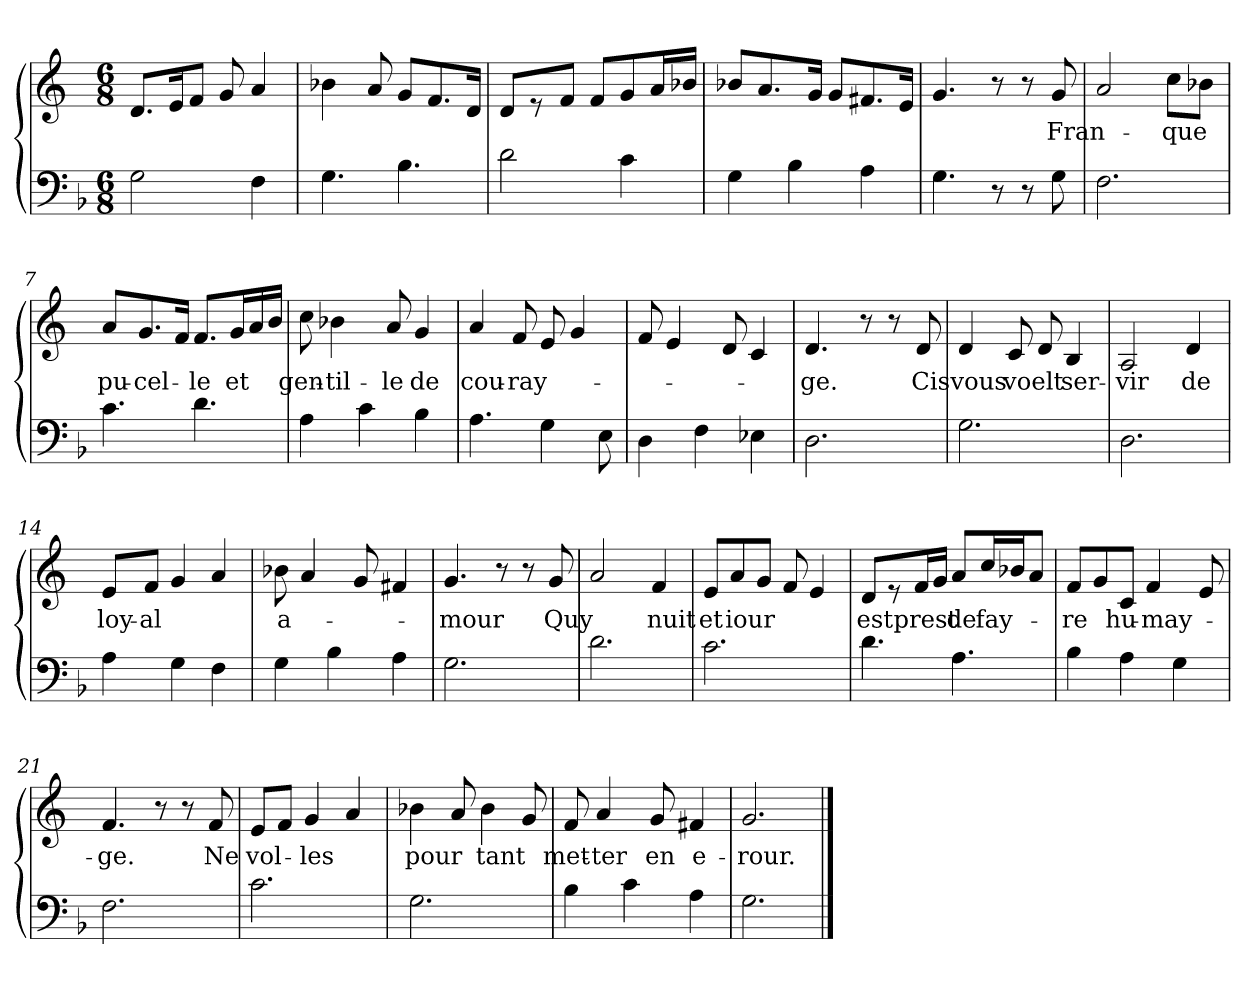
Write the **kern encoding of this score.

**kern	**kern	**text
*part2	*part1	*part1
*staff2	*staff1	*staff1
*clefF4	*clefG2	*
*k[b-]	*k[]	*
*F:	*C:	*
*M6/8	*M6/8	*
=1	=1	=1
2G\	8.d/L	.
.	16e/k	.
.	8f/J	.
.	8g/	.
4F\	4a/	.
=2	=2	=2
4.G\	4b-i\	.
.	8a/	.
4.B-\	8g/L	.
.	8.f/	.
.	16d/Jk	.
=3	=3	=3
2d\	8d/L	.
.	8r	.
.	8f/J	.
.	8f/L	.
4c\	8g/	.
.	16a/L	.
.	16b-i/JJ	.
=4	=4	=4
4G\	8b-i/L	.
.	8.a/	.
4B-\	.	.
.	16g/Jk	.
.	8g/L	.
4A\	8.f#i/	.
.	16e/Jk	.
=5	=5	=5
4.G\	4.g/	.
8r	8r	.
8r	8r	.
!	!	!LO:LY:b
8G\	8g/	Fran-
=6	=6	=6
2.F\	2a/	.
!	!	!LO:LY:b
.	8cc\L	-que
.	8b-i\J	.
=7	=7	=7
!	!	!LO:LY:b
4.c\	8a/L	pu-
!	!	!LO:LY:b
.	8.g/	-cel-
.	16f/Jk	.
!	!	!LO:LY:b
4.d\	8.f/L	-le
!	!	!LO:LY:b
.	16g/L	et
.	16a/	.
.	16b/JJ	.
!!LO:LB:g=z
=8	=8	=8
!	!	!LO:LY:b
4A\	8cc\	gen-
!	!	!LO:LY:b
.	4b-i\	-til-
4c\	.	.
!	!	!LO:LY:b
.	8a/	-le
!	!	!LO:LY:b
4B-\	4g/	de
=9	=9	=9
!	!	!LO:LY:b
4.A\	4a/	cou-
!	!	!LO:LY:b
.	8f/	-ray-
4G\	8e/	.
.	4g/	.
8E\	.	.
=10	=10	=10
4D\	8f/	.
.	4e/	.
4F\	.	.
.	8d/	.
4E-i\	4c/	.
=11	=11	=11
!	!	!LO:LY:b
2.D\	4.d/	-ge.
.	8r	.
.	8r	.
!	!	!LO:LY:b
.	8d/	Cis
=12	=12	=12
!	!	!LO:LY:b
2.G\	4d/	vous
!	!	!LO:LY:b
.	8c/	voelt
.	8d/	.
!	!	!LO:LY:b
.	4B/	ser-
=13	=13	=13
!	!	!LO:LY:b
2.D\	2A/	-vir
!	!	!LO:LY:b
.	4d/	de
=14	=14	=14
!	!	!LO:LY:b
4A\	8e/L	loy-
!	!	!LO:LY:b
.	8f/J	-al
4G\	4g/	.
4F\	4a/	.
=15	=15	=15
!	!	!LO:LY:b
4G\	8b-i\	a-
.	4a/	.
4B-\	.	.
.	8g/	.
4A\	4f#i/	.
=16	=16	=16
!	!	!LO:LY:b
2.G\	4.g/	-mour
.	8r	.
.	8r	.
!	!	!LO:LY:b
.	8g/	Quy
!!LO:LB:g=z
=17	=17	=17
2.d\	2a/	.
!	!	!LO:LY:b
.	4f/	nuit
=18	=18	=18
!	!	!LO:LY:b
2.c\	8e/L	et
!	!	!LO:LY:b
.	8a/	iour
.	8g/J	.
.	8f/	.
.	4e/	.
=19	=19	=19
!	!	!LO:LY:b
4.d\	8d/L	est
.	8r	.
!	!	!LO:LY:b
.	16f/L	prest
.	16g/JJ	.
!	!	!LO:LY:b
4.A\	8a/L	de
!	!	!LO:LY:b
.	16cc/L	fay-
.	16b-i/J	.
.	8a/J	.
=20	=20	=20
!	!	!LO:LY:b
4B-\	8f/L	-re
.	8g/	.
!	!	!LO:LY:b
4A\	8c/J	hu-
!	!	!LO:LY:b
.	4f/	-may-
4G\	.	.
.	8e/	.
=21	=21	=21
!	!	!LO:LY:b
2.F\	4.f/	-ge.
.	8r	.
.	8r	.
!	!	!LO:LY:b
.	8f/	Ne
=22	=22	=22
!	!	!LO:LY:b
2.c\	8e/L	vol-
.	8f/J	.
!	!	!LO:LY:b
.	4g/	-les
.	4a/	.
=23	=23	=23
!	!	!LO:LY:b
2.G\	4b-X\	pour
.	8a/	.
!	!	!LO:LY:b
.	4b-\	tant
.	8g/	.
=24	=24	=24
!	!	!LO:LY:b
4B-\	8f/	met-
!	!	!LO:LY:b
.	4a/	-ter
4c\	.	.
!	!	!LO:LY:b
.	8g/	en
!	!	!LO:LY:b
4A\	4f#i/	e-
=25	=25	=25
!	!	!LO:LY:b
2.G\	2.g/	-rour.
==	==	==
*-	*-	*-
